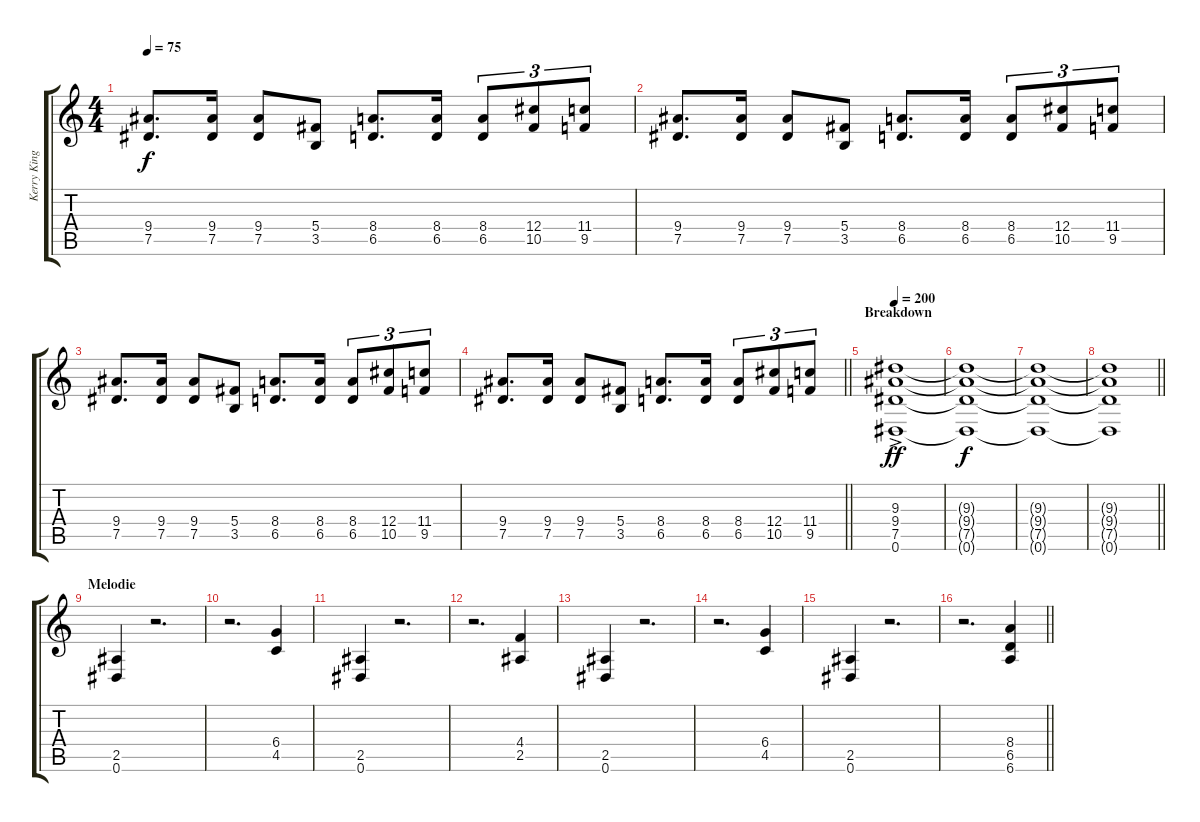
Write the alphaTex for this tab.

\track ("Kerry King (Lead)" "Kerry King") {instrument distortionguitar}
\staff {score tabs}
\tuning (Eb4 Bb3 Gb3 Db3 Ab2 Eb2) {hide}
\ts (4 4)
\tempo 75
\clef g2
\ks c
(9.4 7.5).8{d dy f} (9.4 7.5).16 (9.4 7.5).8 (5.4 3.5).8 (8.4 6.5).8{d} (8.4 6.5).16 (8.4 6.5).8{tu (3 2)} (12.4 10.5).8{tu (3 2)} (11.4 9.5).8{tu (3 2)} |
(9.4 7.5).8{d} (9.4 7.5).16 (9.4 7.5).8 (5.4 3.5).8 (8.4 6.5).8{d} (8.4 6.5).16 (8.4 6.5).8{tu (3 2)} (12.4 10.5).8{tu (3 2)} (11.4 9.5).8{tu (3 2)} |
(9.4 7.5).8{d} (9.4 7.5).16 (9.4 7.5).8 (5.4 3.5).8 (8.4 6.5).8{d} (8.4 6.5).16 (8.4 6.5).8{tu (3 2)} (12.4 10.5).8{tu (3 2)} (11.4 9.5).8{tu (3 2)} |
\barLineRight lightlight
(9.4 7.5).8{d} (9.4 7.5).16 (9.4 7.5).8 (5.4 3.5).8 (8.4 6.5).8{d} (8.4 6.5).16 (8.4 6.5).8{tu (3 2)} (12.4 10.5).8{tu (3 2)} (11.4 9.5).8{tu (3 2)} |
\section ("" "Breakdown")
\tempo 200
(9.3{ac} 9.4{ac} 7.5{ac} 0.6{ac}).1{dy ff} |
(9.3{t} 9.4{t} 7.5{t} 0.6{t}).1{dy f} |
(9.3{t} 9.4{t} 7.5{t} 0.6{t}).1 |
\barLineRight lightlight
(9.3{t} 9.4{t} 7.5{t} 0.6{t}).1 |
\section ("" "Melodie")
(2.5 0.6).4 r.2{d} |
r.2{d} (6.4 4.5).4 |
(2.5 0.6).4 r.2{d} |
r.2{d} (4.4 2.5).4 |
(2.5 0.6).4 r.2{d} |
r.2{d} (6.4 4.5).4 |
(2.5 0.6).4 r.2{d} |
\barLineRight lightlight
r.2{d} (8.4 6.5 6.6).4
